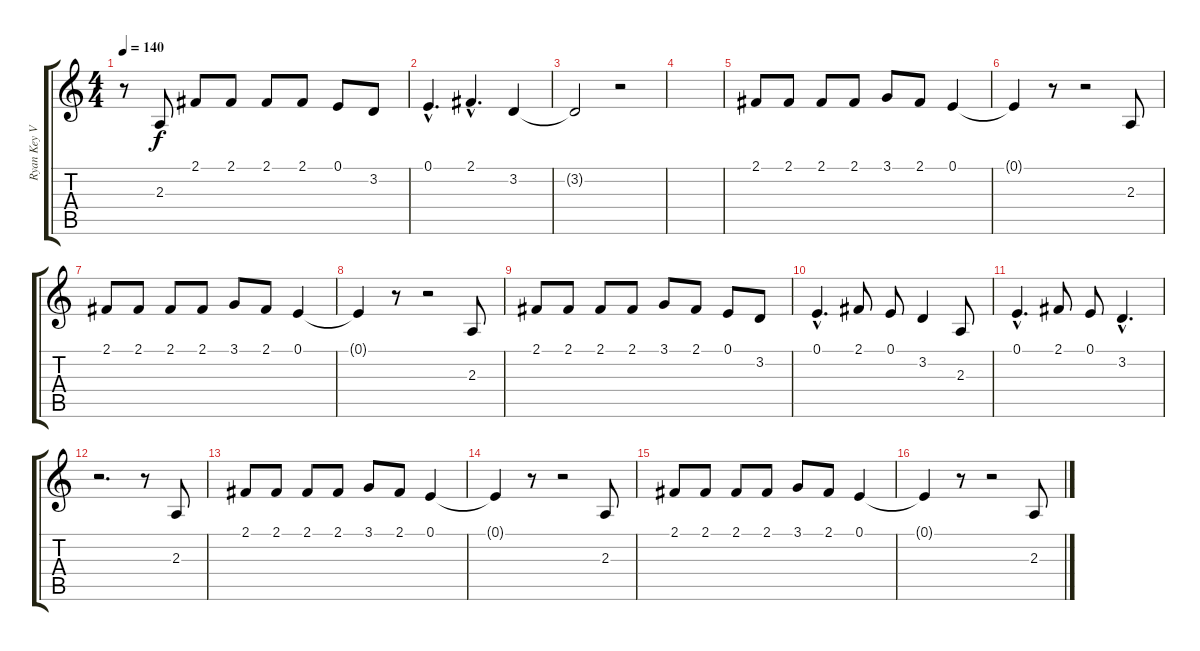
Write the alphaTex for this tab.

\track ("Ryan Key Vocals" "Ryan Key V") {instrument lead2sawtooth}
\staff {score tabs}
\tuning (E4 B3 G3 D3 A2 E2) {hide}
\ts (4 4)
\tempo 140
\clef g2
\ks c
r.8{dy f} 2.3.8 2.1.8 2.1.8 2.1.8 2.1.8 0.1.8 3.2.8 |
0.1{hac}.4{d} 2.1{hac}.4{d} 3.2.4 |
3.2{t}.2 r.2 |
|
2.1.8 2.1.8 2.1.8 2.1.8 3.1.8 2.1.8 0.1.4 |
0.1{t}.4 r.8 r.2 2.3.8 |
2.1.8 2.1.8 2.1.8 2.1.8 3.1.8 2.1.8 0.1.4 |
0.1{t}.4 r.8 r.2 2.3.8 |
2.1.8 2.1.8 2.1.8 2.1.8 3.1.8 2.1.8 0.1.8 3.2.8 |
0.1{hac}.4{d} 2.1.8 0.1.8 3.2.4 2.3.8 |
0.1{hac}.4{d} 2.1.8 0.1.8 3.2{hac}.4{d} |
r.2{d} r.8 2.3.8 |
2.1.8 2.1.8 2.1.8 2.1.8 3.1.8 2.1.8 0.1.4 |
0.1{t}.4 r.8 r.2 2.3.8 |
2.1.8 2.1.8 2.1.8 2.1.8 3.1.8 2.1.8 0.1.4 |
0.1{t}.4 r.8 r.2 2.3.8
